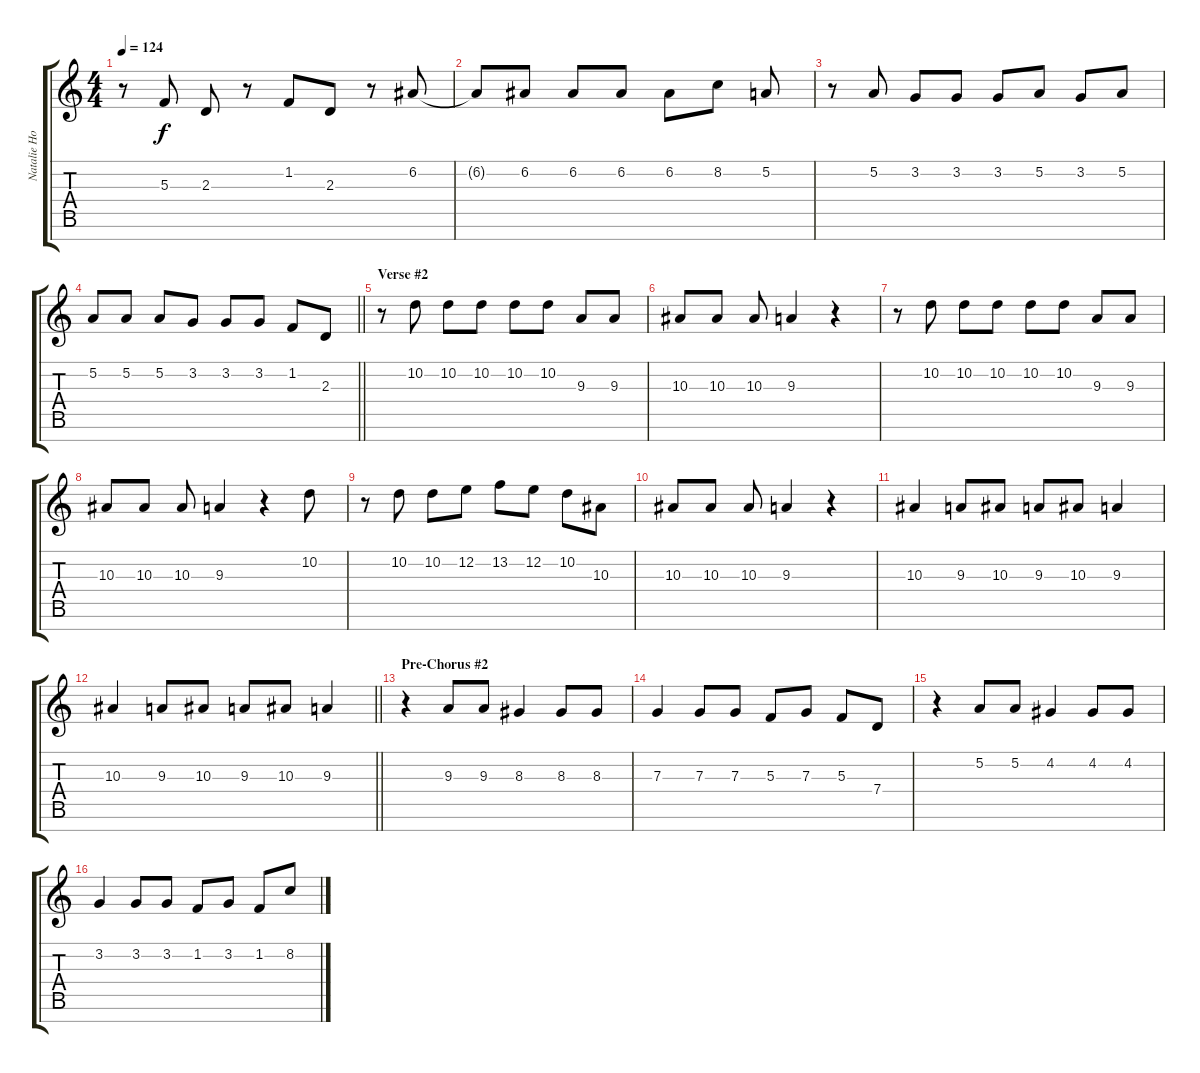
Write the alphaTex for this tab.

\track ("Natalie Horler" "Natalie Ho") {instrument brightacousticpiano}
\staff {score tabs}
\tuning (A5 E4 C4 G3 D3 A2 D2) {hide}
\ts (4 4)
\tempo 124
\clef g2
\ks c
r.8{dy f} 5.3.8 2.3.8 r.8 1.2.8 2.3.8 r.8 6.2.8 |
6.2{t}.8 6.2.8 6.2.8 6.2.8 6.2.8 8.2.8 5.2.8 |
r.8 5.2.8 3.2.8 3.2.8 3.2.8 5.2.8 3.2.8 5.2.8 |
\barLineRight lightlight
5.2.8 5.2.8 5.2.8 3.2.8 3.2.8 3.2.8 1.2.8 2.3.8 |
\section ("" "Verse #2")
r.8 10.2.8 10.2.8 10.2.8 10.2.8 10.2.8 9.3.8 9.3.8 |
10.3.8 10.3.8 10.3.8 9.3.4 r.4 |
r.8 10.2.8 10.2.8 10.2.8 10.2.8 10.2.8 9.3.8 9.3.8 |
10.3.8 10.3.8 10.3.8 9.3.4 r.4 10.2.8 |
r.8 10.2.8 10.2.8 12.2.8 13.2.8 12.2.8 10.2.8 10.3.8 |
10.3.8 10.3.8 10.3.8 9.3.4 r.4 |
10.3.4 9.3.8 10.3.8 9.3.8 10.3.8 9.3.4 |
\barLineRight lightlight
10.3.4 9.3.8 10.3.8 9.3.8 10.3.8 9.3.4 |
\section ("" "Pre-Chorus #2")
r.4 9.3.8 9.3.8 8.3.4 8.3.8 8.3.8 |
7.3.4 7.3.8 7.3.8 5.3.8 7.3.8 5.3.8 7.4.8 |
r.4 5.2.8 5.2.8 4.2.4 4.2.8 4.2.8 |
3.2.4 3.2.8 3.2.8 1.2.8 3.2.8 1.2.8 8.2.8
